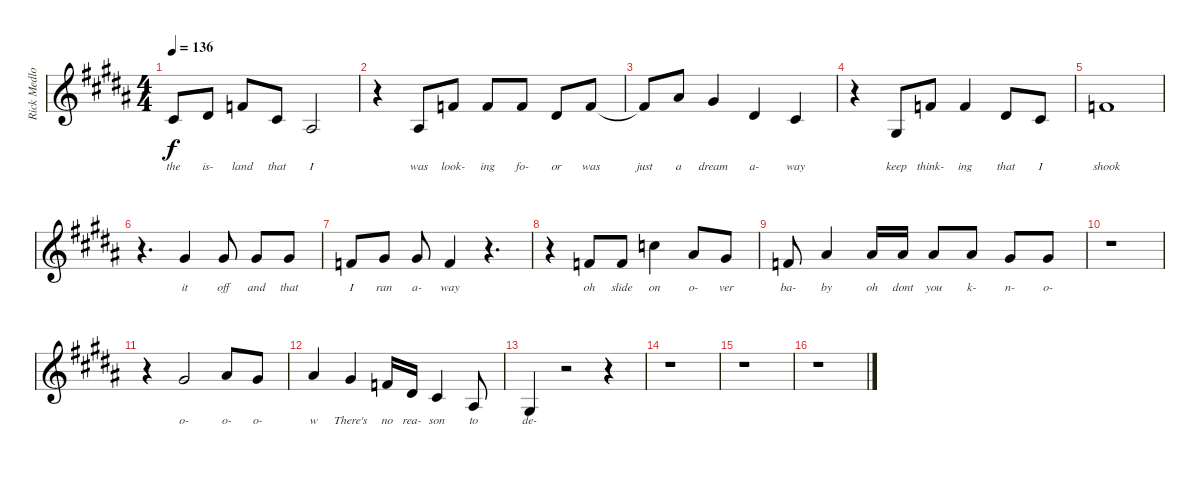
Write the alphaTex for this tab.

\track ("Rick Medlocke Vocals" "Rick Medlo") {instrument violin}
\staff {score}
\tuning (Eb4 Bb3 Gb3 Db3 Ab2 Eb2) {hide}
\ts (4 4)
\tempo 136
\clef g2
\ks b
7.3{t}.8{lyrics (0 "the") lyrics (1 "") lyrics (2 "") lyrics (3 "") lyrics (4 "") dy f} 9.3.8{lyrics (0 "is-") lyrics (1 "") lyrics (2 "") lyrics (3 "") lyrics (4 "")} 7.2.8{lyrics (0 "land") lyrics (1 "") lyrics (2 "") lyrics (3 "") lyrics (4 "")} 7.3.8{lyrics (0 "that") lyrics (1 "") lyrics (2 "") lyrics (3 "") lyrics (4 "")} 9.4.2{lyrics (0 "I") lyrics (1 "") lyrics (2 "") lyrics (3 "") lyrics (4 "")} |
r.4 9.4.8{lyrics (0 "was") lyrics (1 "") lyrics (2 "") lyrics (3 "") lyrics (4 "")} 7.2.8{lyrics (0 "look-") lyrics (1 "") lyrics (2 "") lyrics (3 "") lyrics (4 "")} 7.2.8{lyrics (0 "ing") lyrics (1 "") lyrics (2 "") lyrics (3 "") lyrics (4 "")} 7.2.8{lyrics (0 "fo-") lyrics (1 "") lyrics (2 "") lyrics (3 "") lyrics (4 "")} 9.3.8{lyrics (0 "or") lyrics (1 "") lyrics (2 "") lyrics (3 "") lyrics (4 "")} 7.2.8{lyrics (0 "was") lyrics (1 "") lyrics (2 "") lyrics (3 "") lyrics (4 "")} |
7.2{t}.8{lyrics (0 "just") lyrics (1 "") lyrics (2 "") lyrics (3 "") lyrics (4 "")} 7.1.8{lyrics (0 "a") lyrics (1 "") lyrics (2 "") lyrics (3 "") lyrics (4 "")} 10.2.4{lyrics (0 "dream") lyrics (1 "") lyrics (2 "") lyrics (3 "") lyrics (4 "")} 9.3.4{lyrics (0 "a-") lyrics (1 "") lyrics (2 "") lyrics (3 "") lyrics (4 "")} 7.3.4{lyrics (0 "way") lyrics (1 "") lyrics (2 "") lyrics (3 "") lyrics (4 "")} |
r.4 7.4.8{lyrics (0 "keep") lyrics (1 "") lyrics (2 "") lyrics (3 "") lyrics (4 "")} 7.2.8{lyrics (0 "think-") lyrics (1 "") lyrics (2 "") lyrics (3 "") lyrics (4 "")} 7.2.4{lyrics (0 "ing") lyrics (1 "") lyrics (2 "") lyrics (3 "") lyrics (4 "")} 9.3.8{lyrics (0 "that") lyrics (1 "") lyrics (2 "") lyrics (3 "") lyrics (4 "")} 7.3.8{lyrics (0 "I") lyrics (1 "") lyrics (2 "") lyrics (3 "") lyrics (4 "")} |
7.2.1{lyrics (0 "shook") lyrics (1 "") lyrics (2 "") lyrics (3 "") lyrics (4 "")} |
r.4{d} 10.2.4{lyrics (0 "it") lyrics (1 "") lyrics (2 "") lyrics (3 "") lyrics (4 "")} 10.2.8{lyrics (0 "off") lyrics (1 "") lyrics (2 "") lyrics (3 "") lyrics (4 "")} 10.2.8{lyrics (0 "and") lyrics (1 "") lyrics (2 "") lyrics (3 "") lyrics (4 "")} 10.2.8{lyrics (0 "that") lyrics (1 "") lyrics (2 "") lyrics (3 "") lyrics (4 "")} |
7.2.8{lyrics (0 "I") lyrics (1 "") lyrics (2 "") lyrics (3 "") lyrics (4 "")} 10.2.8{lyrics (0 "ran") lyrics (1 "") lyrics (2 "") lyrics (3 "") lyrics (4 "")} 10.2.8{lyrics (0 "a-") lyrics (1 "") lyrics (2 "") lyrics (3 "") lyrics (4 "")} 7.2.4{lyrics (0 "way") lyrics (1 "") lyrics (2 "") lyrics (3 "") lyrics (4 "")} r.4{d} |
r.4 7.2.8{lyrics (0 "oh") lyrics (1 "") lyrics (2 "") lyrics (3 "") lyrics (4 "")} 7.2.8{lyrics (0 "slide") lyrics (1 "") lyrics (2 "") lyrics (3 "") lyrics (4 "")} 9.1.4{lyrics (0 "on") lyrics (1 "") lyrics (2 "") lyrics (3 "") lyrics (4 "")} 7.1.8{lyrics (0 "o-") lyrics (1 "") lyrics (2 "") lyrics (3 "") lyrics (4 "")} 10.2.8{lyrics (0 "ver") lyrics (1 "") lyrics (2 "") lyrics (3 "") lyrics (4 "")} |
7.2.8{lyrics (0 "ba-") lyrics (1 "") lyrics (2 "") lyrics (3 "") lyrics (4 "")} 7.1.4{lyrics (0 "by") lyrics (1 "") lyrics (2 "") lyrics (3 "") lyrics (4 "")} 7.1.16{lyrics (0 "oh") lyrics (1 "") lyrics (2 "") lyrics (3 "") lyrics (4 "")} 7.1.16{lyrics (0 "dont") lyrics (1 "") lyrics (2 "") lyrics (3 "") lyrics (4 "")} 7.1.8{lyrics (0 "you") lyrics (1 "") lyrics (2 "") lyrics (3 "") lyrics (4 "")} 7.1.8{lyrics (0 "k-") lyrics (1 "") lyrics (2 "") lyrics (3 "") lyrics (4 "")} 10.2.8{lyrics (0 "n-") lyrics (1 "") lyrics (2 "") lyrics (3 "") lyrics (4 "")} 10.2.8{lyrics (0 "o-") lyrics (1 "") lyrics (2 "") lyrics (3 "") lyrics (4 "")} |
r.1 |
r.4 10.2.2{lyrics (0 "o-") lyrics (1 "") lyrics (2 "") lyrics (3 "") lyrics (4 "")} 7.1.8{lyrics (0 "o-") lyrics (1 "") lyrics (2 "") lyrics (3 "") lyrics (4 "")} 10.2.8{lyrics (0 "o-") lyrics (1 "") lyrics (2 "") lyrics (3 "") lyrics (4 "")} |
7.1.4{lyrics (0 "w") lyrics (1 "") lyrics (2 "") lyrics (3 "") lyrics (4 "")} 10.2.4{lyrics (0 "There's") lyrics (1 "") lyrics (2 "") lyrics (3 "") lyrics (4 "")} 7.2.16{lyrics (0 "no") lyrics (1 "") lyrics (2 "") lyrics (3 "") lyrics (4 "")} 9.3.16{lyrics (0 "rea-") lyrics (1 "") lyrics (2 "") lyrics (3 "") lyrics (4 "")} 7.3.4{lyrics (0 "son") lyrics (1 "") lyrics (2 "") lyrics (3 "") lyrics (4 "")} 9.4.8{lyrics (0 "to") lyrics (1 "") lyrics (2 "") lyrics (3 "") lyrics (4 "")} |
7.4.4{lyrics (0 "de-") lyrics (1 "") lyrics (2 "") lyrics (3 "") lyrics (4 "")} r.2 r.4 |
r.1 |
r.1 |
r.1
